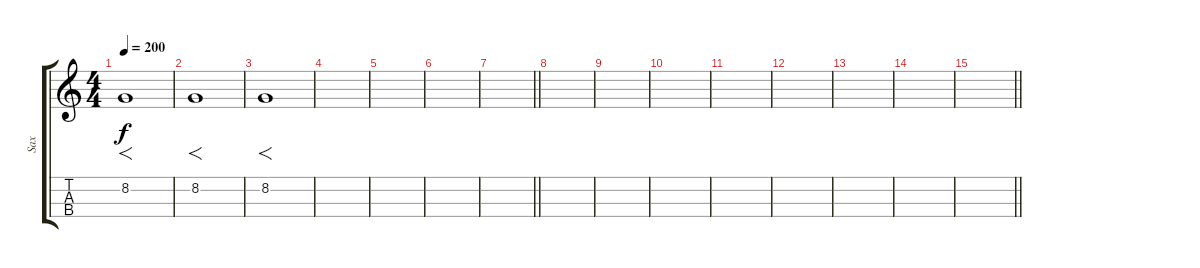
\track ("Sax" "Sax") {instrument altosax}
\staff {score tabs}
\tuning (E4 B3 G3 D3) {hide}
\ts (4 4)
\tempo 200
\clef g2
\ks c
8.2.1{f dy f} |
8.2.1{f} |
8.2.1{f} |
|
|
|
\barLineRight lightlight
|
|
|
|
|
|
|
|
\barLineRight lightlight
